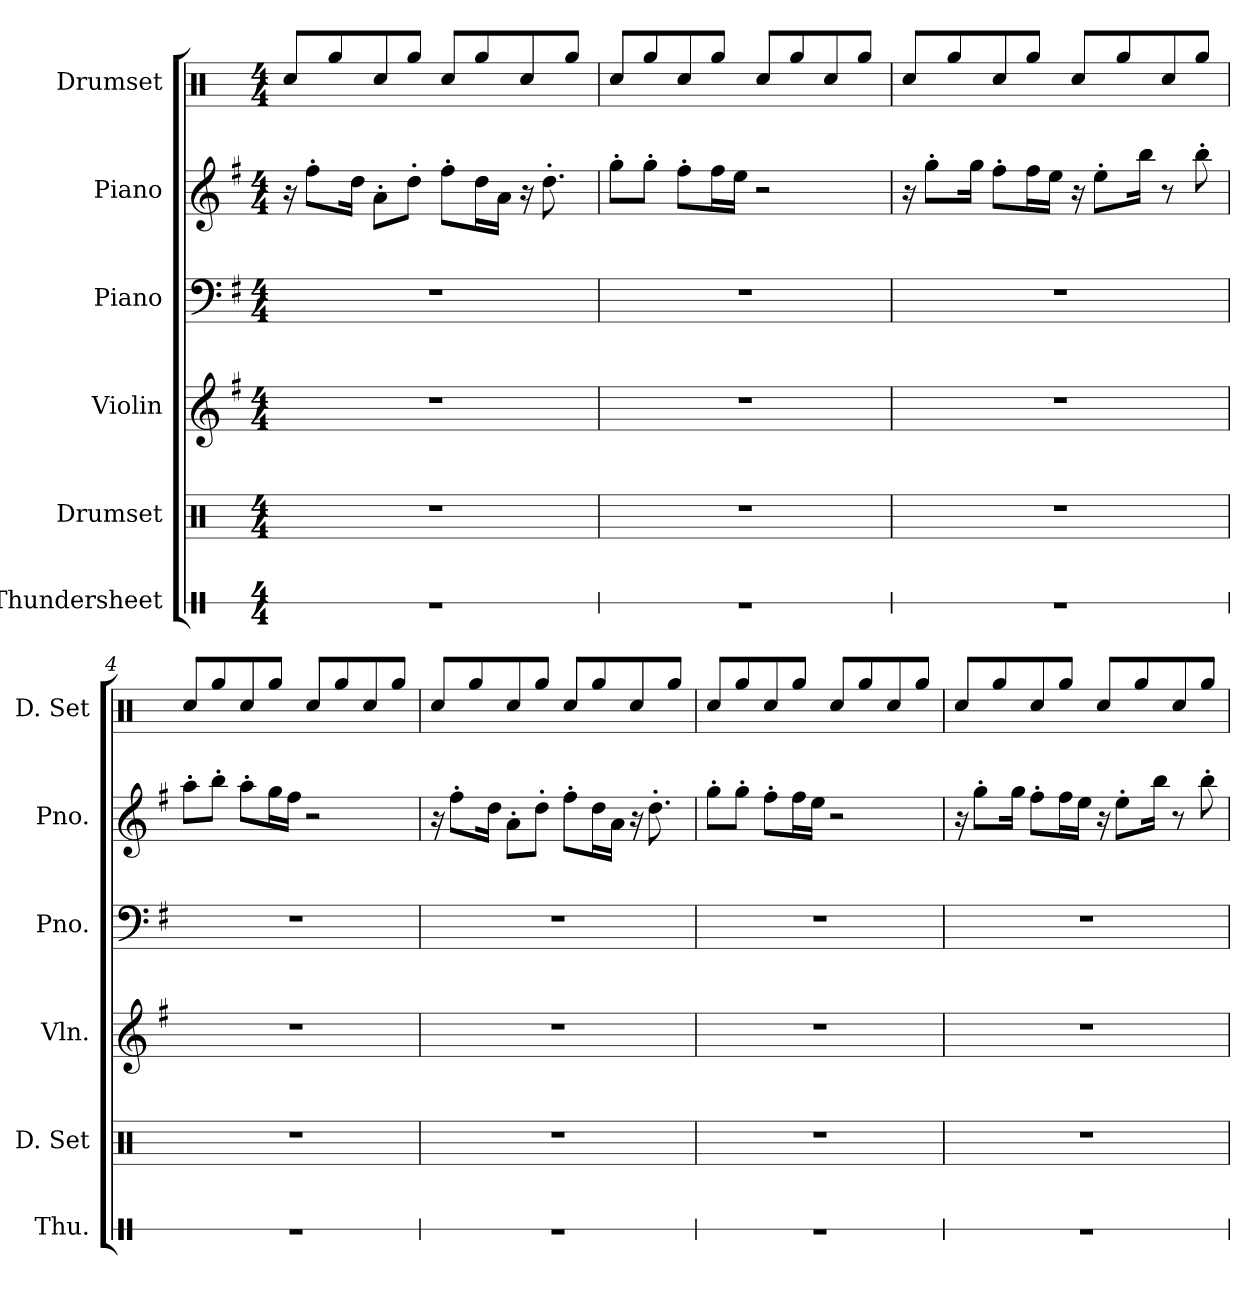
**kern	**kern	**kern	**kern	**kern	**kern
*part6	*part5	*part4	*part3	*part2	*part1
*staff6	*staff5	*staff4	*staff3	*staff2	*staff1
*I"Thundersheet	*I"Drumset	*I"Violin	*I"Piano	*I"Piano	*I"Drumset
*I'Thu.	*I'D. Set	*I'Vln.	*I'Pno.	*I'Pno.	*I'D. Set
*stria1	*	*	*	*	*
*clefX	*clefX	*clefG2	*clefF4	*clefG2	*clefX
*k[]	*k[]	*k[f#]	*k[f#]	*k[f#]	*k[]
*M4/4	*M4/4	*M4/4	*M4/4	*M4/4	*M4/4
*MM120	*MM120	*MM120	*MM120	*MM120	*MM120
=1	=1	=1	=1	=1	=1
1r	1r	1r	1r	16r	8Rcc/L
.	.	.	.	8ff#'\L	.
.	.	.	.	.	8Rgg/
.	.	.	.	16dd\Jk	.
.	.	.	.	8a'\L	8Rcc/
.	.	.	.	8dd'\J	8Rgg/J
.	.	.	.	8ff#'\L	8Rcc/L
.	.	.	.	16dd\L	8Rgg/
.	.	.	.	16a\JJ	.
.	.	.	.	16r	8Rcc/
.	.	.	.	8.dd'\	.
.	.	.	.	.	8Rgg/J
=2	=2	=2	=2	=2	=2
1r	1r	1r	1r	8gg'\L	8Rcc/L
.	.	.	.	8gg'\J	8Rgg/
.	.	.	.	8ff#'\L	8Rcc/
.	.	.	.	16ff#\L	8Rgg/J
.	.	.	.	16ee\JJ	.
.	.	.	.	2r	8Rcc/L
.	.	.	.	.	8Rgg/
.	.	.	.	.	8Rcc/
.	.	.	.	.	8Rgg/J
=3	=3	=3	=3	=3	=3
1r	1r	1r	1r	16r	8Rcc/L
.	.	.	.	8gg'\L	.
.	.	.	.	.	8Rgg/
.	.	.	.	16gg\Jk	.
.	.	.	.	8ff#'\L	8Rcc/
.	.	.	.	16ff#\L	8Rgg/J
.	.	.	.	16ee\JJ	.
.	.	.	.	16r	8Rcc/L
.	.	.	.	8ee'\L	.
.	.	.	.	.	8Rgg/
.	.	.	.	16bb\Jk	.
.	.	.	.	8r	8Rcc/
.	.	.	.	8bb'\	8Rgg/J
!!LO:LB:g=z
=4	=4	=4	=4	=4	=4
1r	1r	1r	1r	8aa'\L	8Rcc/L
.	.	.	.	8bb'\J	8Rgg/
.	.	.	.	8aa'\L	8Rcc/
.	.	.	.	16gg\L	8Rgg/J
.	.	.	.	16ff#\JJ	.
.	.	.	.	2r	8Rcc/L
.	.	.	.	.	8Rgg/
.	.	.	.	.	8Rcc/
.	.	.	.	.	8Rgg/J
=5	=5	=5	=5	=5	=5
1r	1r	1r	1r	16r	8Rcc/L
.	.	.	.	8ff#'\L	.
.	.	.	.	.	8Rgg/
.	.	.	.	16dd\Jk	.
.	.	.	.	8a'\L	8Rcc/
.	.	.	.	8dd'\J	8Rgg/J
.	.	.	.	8ff#'\L	8Rcc/L
.	.	.	.	16dd\L	8Rgg/
.	.	.	.	16a\JJ	.
.	.	.	.	16r	8Rcc/
.	.	.	.	8.dd'\	.
.	.	.	.	.	8Rgg/J
=6	=6	=6	=6	=6	=6
1r	1r	1r	1r	8gg'\L	8Rcc/L
.	.	.	.	8gg'\J	8Rgg/
.	.	.	.	8ff#'\L	8Rcc/
.	.	.	.	16ff#\L	8Rgg/J
.	.	.	.	16ee\JJ	.
.	.	.	.	2r	8Rcc/L
.	.	.	.	.	8Rgg/
.	.	.	.	.	8Rcc/
.	.	.	.	.	8Rgg/J
=7	=7	=7	=7	=7	=7
1r	1r	1r	1r	16r	8Rcc/L
.	.	.	.	8gg'\L	.
.	.	.	.	.	8Rgg/
.	.	.	.	16gg\Jk	.
.	.	.	.	8ff#'\L	8Rcc/
.	.	.	.	16ff#\L	8Rgg/J
.	.	.	.	16ee\JJ	.
.	.	.	.	16r	8Rcc/L
.	.	.	.	8ee'\L	.
.	.	.	.	.	8Rgg/
.	.	.	.	16bb\Jk	.
.	.	.	.	8r	8Rcc/
.	.	.	.	8bb'\	8Rgg/J
=	=	=	=	=	=
*-	*-	*-	*-	*-	*-
